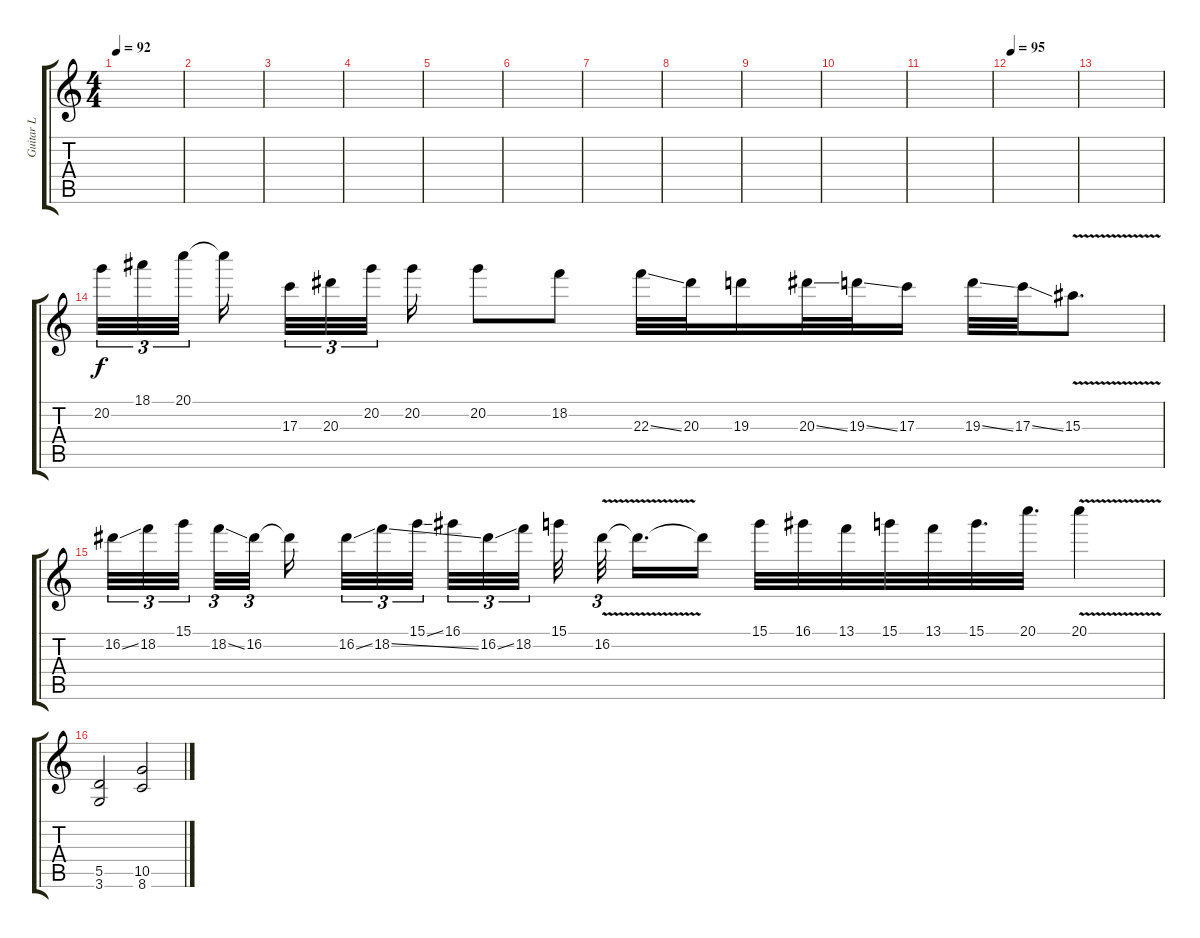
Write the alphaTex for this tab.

\track ("Guitar L" "Guitar L") {instrument distortionguitar}
\staff {score tabs}
\tuning (E4 B3 G3 D3 A2 E2) {hide}
\ts (4 4)
\tempo 92
\clef g2
\ks c
|
|
|
|
|
|
|
|
|
|
|
\tempo 95
|
|
20.2.32{tu (3 2)} 18.1.32{tu (3 2)} 20.1.32{tu (3 2) beam splitsecondary} 20.1{t}.16{beam splitsecondary} 17.3.32{tu (3 2)} 20.3.32{tu (3 2)} 20.2.32{tu (3 2) beam splitsecondary} 20.2.16 20.2.8 18.2.8 22.3{ss}.32 20.3.32 19.3.16 20.3{ss}.32 19.3{ss}.32 17.3.16 19.3{ss}.32 17.3{ss}.32 15.3{v}.8{d} |
16.2{ss}.32{tu (3 2)} 18.2.32{tu (3 2)} 15.1.32{tu (3 2) beam splitsecondary} 18.2{ss}.32{tu (3 2)} 16.2.32{tu (3 2) beam splitsecondary} 16.2{t}.16{beam splitsecondary} 16.2{ss}.32{tu (3 2)} 18.2{ss}.32{tu (3 2)} 15.1{ss}.32{tu (3 2) beam splitsecondary} 16.1.32{tu (3 2)} 16.2{ss}.32{tu (3 2)} 18.2.32{tu (3 2) beam splitsecondary} 15.1.32{beam splitsecondary} 16.2{v}.32{tu (3 2) beam splitsecondary} 16.2{t}.16{d} 16.2{t}.16 15.1.32 16.1.32 13.1.32 15.1.32 13.1.32 15.1.32{d} 20.1.32{d} 20.1{v}.4 |
(5.5 3.6).2 (10.5 8.6).2
